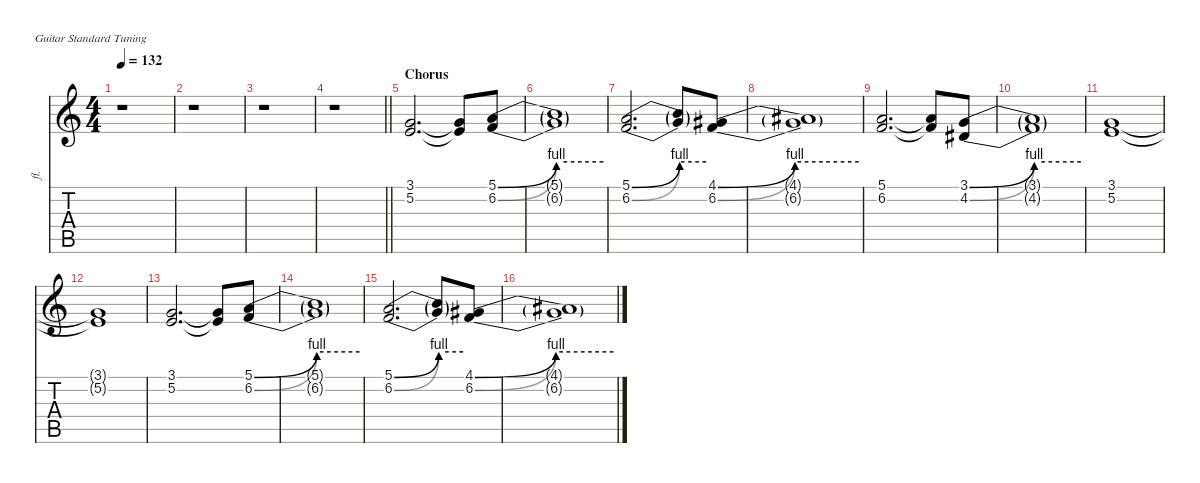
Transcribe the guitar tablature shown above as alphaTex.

\defaultSystemsLayout 4
\hideDynamics
\bracketExtendMode nobrackets
\otherSystemsTrackNameOrientation horizontal
\track ("Vocal harmonies" "fl.") {instrument shakuhachi}
\staff {score tabs}
\tuning (E4 B3 G3 D3 A2 E2)
\ts (4 4)
\tempo 132
\clef g2
\ks c
r.1{dy f beam Down} |
r.1{beam Down} |
r.1{beam Down} |
\barLineRight lightlight
r.1{beam Down} |
\section ("" "Chorus")
(3.1 5.2).2{d beam Up} (3.1{t} 5.2{t}).8{beam Up} (5.1{be (bend 0 0 60 4)} 6.2{be (bend 0 0 60 4)}).8{beam Up} |
(5.1{be (hold 0 4 60 4) t} 6.2{be (hold 0 4 60 4) t}).1{beam Up} |
(5.1{be (bend 0 0 60 4)} 6.2{be (bend 0 0 60 4)}).2{d beam Up} (5.1{be (hold 0 4 60 4) t} 6.2{be (hold 0 4 60 4) t}).8{beam Up} (4.1{be (bend 0 0 60 4) acc #} 6.2{be (bend 0 0 60 4)}).8{beam Up} |
(4.1{be (hold 0 4 60 4) t} 6.2{be (hold 0 4 60 4) t}).1{beam Up} |
(5.1 6.2).2{d beam Up} (5.1{t} 6.2{t}).8{beam Up} (3.1{be (bend 0 0 60 4)} 4.2{be (bend 0 0 60 4) acc #}).8{beam Up} |
(3.1{be (hold 0 4 60 4) t} 4.2{be (hold 0 4 60 4) t}).1{beam Up} |
(3.1 5.2).1{beam Up} |
(3.1{t} 5.2{t}).1{beam Up} |
(3.1 5.2).2{d beam Up} (3.1{t} 5.2{t}).8{beam Up} (5.1{be (bend 0 0 60 4)} 6.2{be (bend 0 0 60 4)}).8{beam Up} |
(5.1{be (hold 0 4 60 4) t} 6.2{be (hold 0 4 60 4) t}).1{beam Up} |
(5.1{be (bend 0 0 60 4)} 6.2{be (bend 0 0 60 4)}).2{d beam Up} (5.1{be (hold 0 4 60 4) t} 6.2{be (hold 0 4 60 4) t}).8{beam Up} (4.1{be (bend 0 0 60 4) acc #} 6.2{be (bend 0 0 60 4)}).8{beam Up} |
(4.1{be (hold 0 4 60 4) t} 6.2{be (hold 0 4 60 4) t}).1{beam Up}
